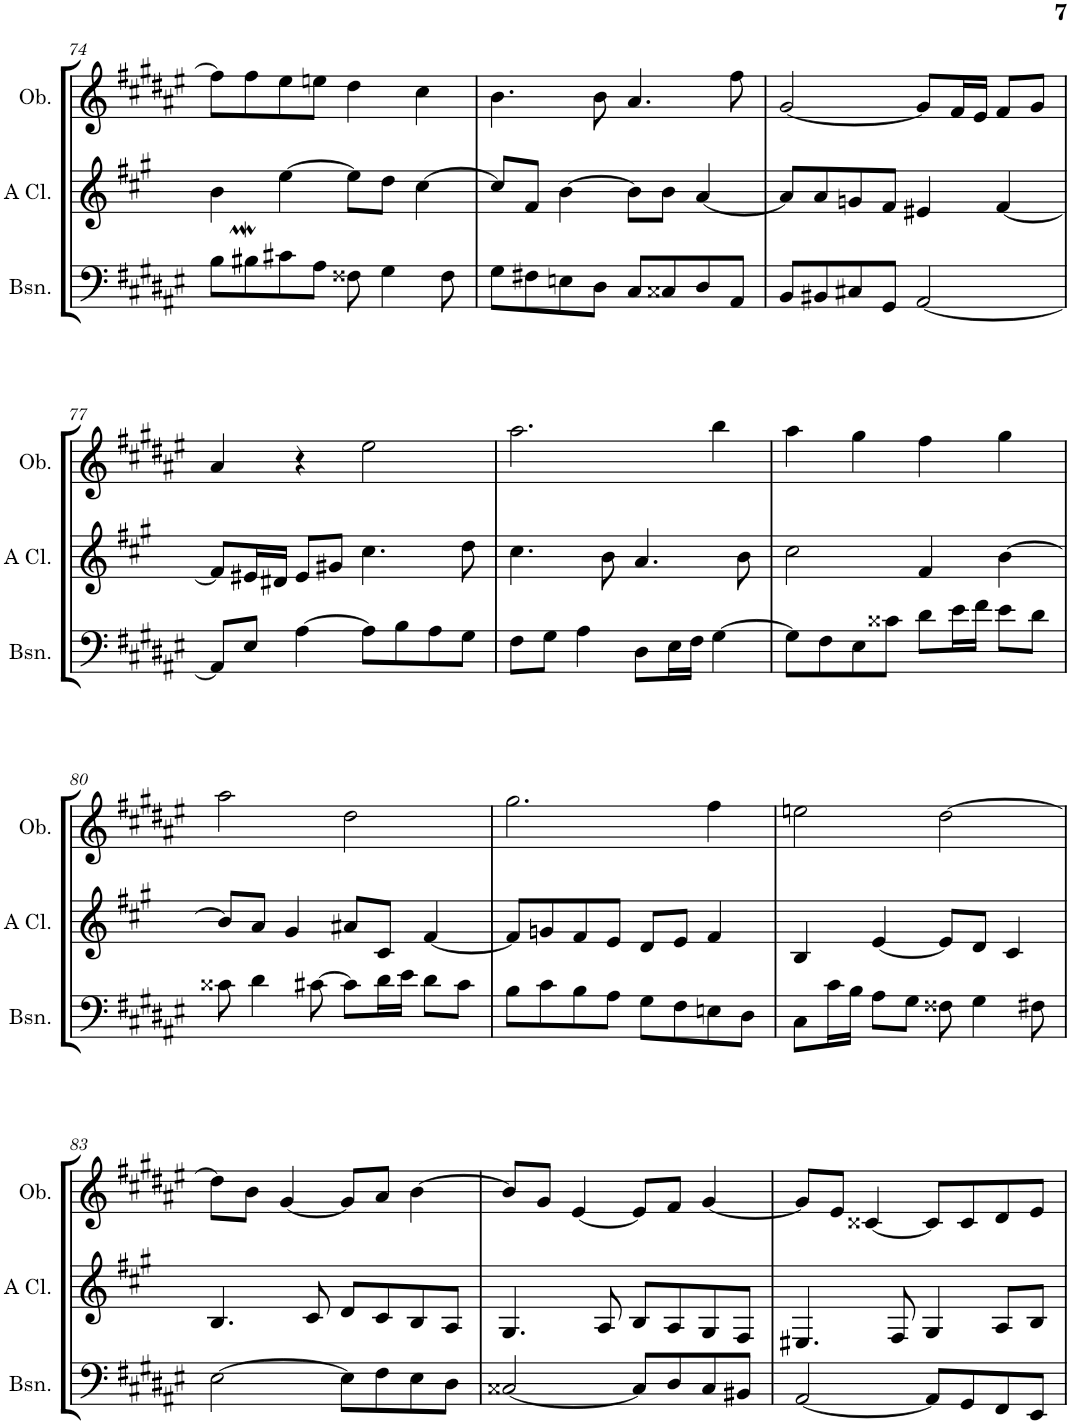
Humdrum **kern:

**kern	**kern	**kern
*part3	*part2	*part1
*staff3	*staff2	*staff1
*I"Bassoon	*I"A Clarinet	*I"Oboe
*I'Bsn.	*I'A Cl.	*I'Ob.
!!LO:PB:g=z
*clefF4	*clefG2	*clefG2
*	*Trd2c3	*
*k[f#c#g#d#a#e#]	*k[f#c#g#]	*k[f#c#g#d#a#e#]
*M4/4	*M4/4	*M4/4
*met(c)	*met(c)	*met(c)
=74	=74	=74
8B\L	4b\	8ff#\L]
8B#XW\	.	8ff#\
8c#X\	[4ee\	8ee#\
8A#\J	.	8een\J
8F##X\	8ee\L]	4dd#\
4G#\	8dd\J	.
.	[4cc#\	4cc#\
8F##\	.	.
=75	=75	=75
8G#\L	8cc#/L]	4.b\
8F#X\	8f#/J	.
8En\	[4b\	.
8D#\J	.	8b\
8C#/L	8b\L]	4.a#/
8C##X/	8b\J	.
8D#/	[4a/	.
8AA#/J	.	8ff#\
=76	=76	=76
8BB/L	8a/L]	[2g#/
8BB#X/	8a/	.
8C#X/	8gn/	.
8GG#/J	8f#/J	.
[2AA#/	4e#X/	8g#/L]
.	.	16f#/L
.	.	16e#/JJ
.	[4f#/	8f#/L
.	.	8g#/J
!!LO:LB:g=z
=77	=77	=77
8AA#/L]	8f#/L]	4a#/
8E#/J	16e#X/L	.
.	16d#X/JJ	.
[4A#\	8e#/L	4r
.	8g#X/J	.
8A#\L]	4.cc#\	2ee#\
8B\	.	.
8A#\	.	.
8G#\J	8dd\	.
=78	=78	=78
8F#\L	4.cc#\	2.aa#\
8G#\J	.	.
4A#\	.	.
.	8b\	.
8D#\L	4.a/	.
16E#\L	.	.
16F#\JJ	.	.
[4G#\	.	4bb\
.	8b\	.
=79	=79	=79
8G#\L]	2cc#\	4aa#\
8F#\	.	.
8E#\	.	4gg#\
8c##X\J	.	.
8d#\L	4f#/	4ff#\
16e#\L	.	.
16f#\JJ	.	.
8e#\L	[4b\	4gg#\
8d#\J	.	.
!!LO:LB:g=z
=80	=80	=80
8c##X\	8b/L]	2aa#\
4d#\	8a/J	.
.	4g#/	.
[8c#X\	.	.
8c#\L]	8a#X/L	2dd#\
16d#\L	8c#/J	.
16e#\JJ	.	.
8d#\L	[4f#/	.
8c#\J	.	.
=81	=81	=81
8B\L	8f#/L]	2.gg#\
8c#\	8gn/	.
8B\	8f#/	.
8A#\J	8e/J	.
8G#\L	8d/L	.
8F#\	8e/J	.
8En\	4f#/	4ff#\
8D#\J	.	.
=82	=82	=82
8C#\L	4B/	2een\
16c#\L	.	.
16B\JJ	.	.
8A#\L	[4e/	.
8G#\J	.	.
8F##X\	8e/L]	[2dd#\
4G#\	8d/J	.
.	4c#/	.
8F#X\	.	.
!!LO:LB:g=z
=83	=83	=83
[2E#\	4.B/	8dd#\L]
.	.	8b\J
.	.	[4g#/
.	8c#/	.
8E#\L]	8d/L	8g#/L]
8F#\	8c#/	8a#/J
8E#\	8B/	[4b\
8D#\J	8A/J	.
=84	=84	=84
[2C##X/	4.G#/	8b/L]
.	.	8g#/J
.	.	[4e#/
.	8A/	.
8C##/L]	8B/L	8e#/L]
8D#/	8A/	8f#/J
8C##/	8G#/	[4g#/
8BB#X/J	8F#/J	.
=85	=85	=85
[2AA#/	4.E#X/	8g#/L]
.	.	8e#/J
.	.	[4c##X/
.	8F#/	.
8AA#/L]	4G#/	8c##/L]
8GG#/	.	8c##/
8FF#/	8A/L	8d#/
8EE#/J	8B/J	8e#/J
=	=	=
*-	*-	*-
